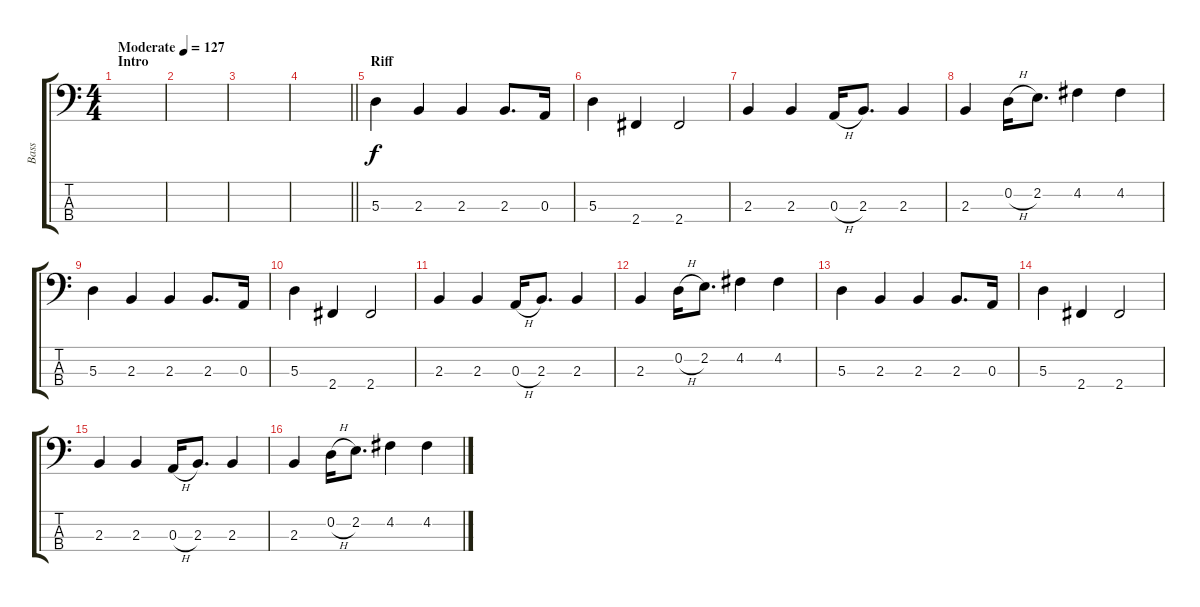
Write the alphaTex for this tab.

\track ("Bass" "Bass") {instrument electricbassfinger}
\staff {score tabs}
\tuning (G2 D2 A1 E1) {hide}
\ts (4 4)
\section ("" "Intro")
\tempo (127 "Moderate")
\clef f4
\ks c
|
|
|
\barLineRight lightlight
|
\section ("" "Riff")
5.3.4 2.3.4 2.3.4 2.3.8{d} 0.3.16 |
5.3.4 2.4.4 2.4.2 |
2.3.4 2.3.4 0.3{h}.16 2.3.8{d} 2.3.4 |
2.3.4 0.2{h}.16 2.2.8{d} 4.2.4 4.2.4 |
5.3.4 2.3.4 2.3.4 2.3.8{d} 0.3.16 |
5.3.4 2.4.4 2.4.2 |
2.3.4 2.3.4 0.3{h}.16 2.3.8{d} 2.3.4 |
2.3.4 0.2{h}.16 2.2.8{d} 4.2.4 4.2.4 |
5.3.4 2.3.4 2.3.4 2.3.8{d} 0.3.16 |
5.3.4 2.4.4 2.4.2 |
2.3.4 2.3.4 0.3{h}.16 2.3.8{d} 2.3.4 |
2.3.4 0.2{h}.16 2.2.8{d} 4.2.4 4.2.4
